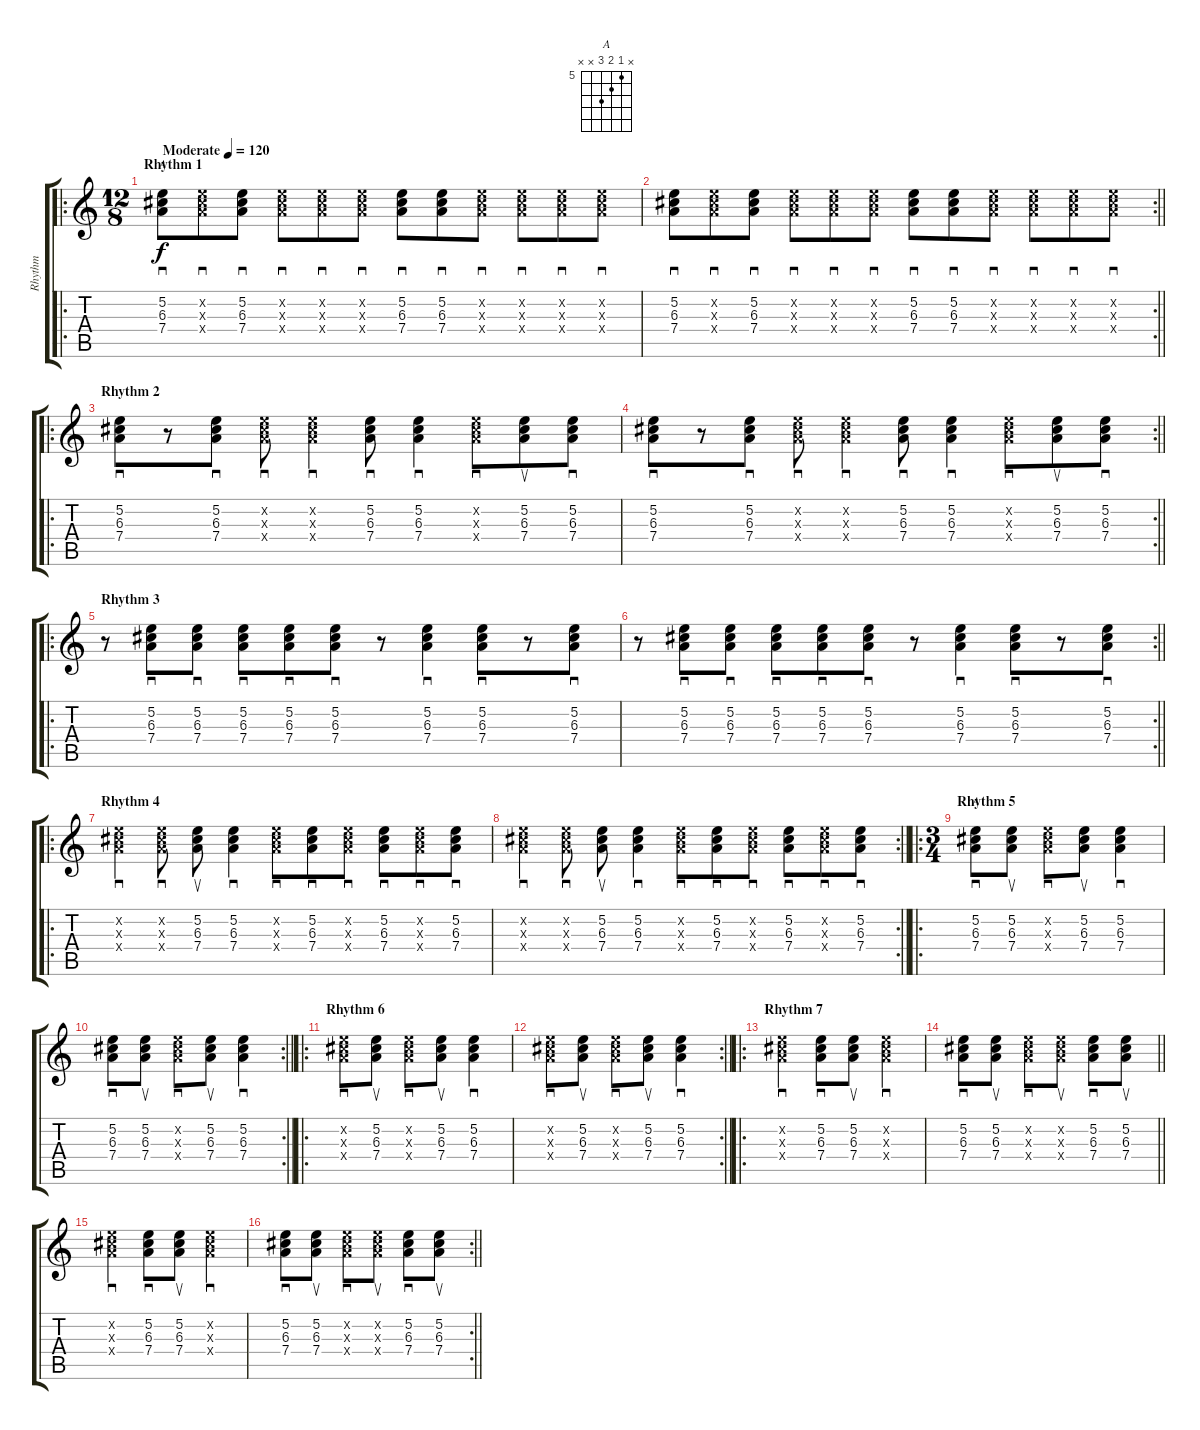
\track ("Rhythm" "Rhythm") {instrument acousticguitarsteel}
\staff {score tabs}
\tuning (E4 B3 G3 D3 A2 E2) {hide}
\chord ("A" 0 2 2 2 0 0)
\chord ("A" x 5 6 7 x x) {firstfret 5}
\ro
\ts (12 8)
\section ("" "Rhythm 1")
\tempo (120 "Moderate")
\clef g2
\ks c
(5.2 6.3 7.4).8{sd ch "A" dy f instrument acousticguitarsteel} (5.2{x} 6.3{x} 7.4{x}).8{sd} (5.2 6.3 7.4).8{sd} (5.2{x} 6.3{x} 7.4{x}).8{sd} (5.2{x} 6.3{x} 7.4{x}).8{sd} (5.2{x} 6.3{x} 7.4{x}).8{sd} (5.2 6.3 7.4).8{sd} (5.2 6.3 7.4).8{sd} (5.2{x} 6.3{x} 7.4{x}).8{sd} (5.2{x} 6.3{x} 7.4{x}).8{sd} (5.2{x} 6.3{x} 7.4{x}).8{sd} (5.2{x} 6.3{x} 7.4{x}).8{sd} |
\rc 2
\barLineRight lightlight
(5.2 6.3 7.4).8{sd} (5.2{x} 6.3{x} 7.4{x}).8{sd} (5.2 6.3 7.4).8{sd} (5.2{x} 6.3{x} 7.4{x}).8{sd} (5.2{x} 6.3{x} 7.4{x}).8{sd} (5.2{x} 6.3{x} 7.4{x}).8{sd} (5.2 6.3 7.4).8{sd} (5.2 6.3 7.4).8{sd} (5.2{x} 6.3{x} 7.4{x}).8{sd} (5.2{x} 6.3{x} 7.4{x}).8{sd} (5.2{x} 6.3{x} 7.4{x}).8{sd} (5.2{x} 6.3{x} 7.4{x}).8{sd} |
\ro
\section ("" "Rhythm 2")
(5.2 6.3 7.4).8{sd} r.8 (5.2 6.3 7.4).8{sd} (5.2{x} 6.3{x} 7.4{x}).8{sd} (5.2{x} 6.3{x} 7.4{x}).4{sd} (5.2 6.3 7.4).8{sd} (5.2 6.3 7.4).4{sd} (5.2{x} 6.3{x} 7.4{x}).8{sd} (5.2 6.3 7.4).8{su} (5.2 6.3 7.4).8{sd} |
\rc 2
\barLineRight lightlight
(5.2 6.3 7.4).8{sd} r.8 (5.2 6.3 7.4).8{sd} (5.2{x} 6.3{x} 7.4{x}).8{sd} (5.2{x} 6.3{x} 7.4{x}).4{sd} (5.2 6.3 7.4).8{sd} (5.2 6.3 7.4).4{sd} (5.2{x} 6.3{x} 7.4{x}).8{sd} (5.2 6.3 7.4).8{su} (5.2 6.3 7.4).8{sd} |
\ro
\section ("" "Rhythm 3")
r.8 (5.2 6.3 7.4).8{sd} (5.2 6.3 7.4).8{sd} (5.2 6.3 7.4).8{sd} (5.2 6.3 7.4).8{sd} (5.2 6.3 7.4).8{sd} r.8 (5.2 6.3 7.4).4{sd} (5.2 6.3 7.4).8{sd} r.8 (5.2 6.3 7.4).8{sd} |
\rc 2
\barLineRight lightlight
r.8 (5.2 6.3 7.4).8{sd} (5.2 6.3 7.4).8{sd} (5.2 6.3 7.4).8{sd} (5.2 6.3 7.4).8{sd} (5.2 6.3 7.4).8{sd} r.8 (5.2 6.3 7.4).4{sd} (5.2 6.3 7.4).8{sd} r.8 (5.2 6.3 7.4).8{sd} |
\ro
\section ("" "Rhythm 4")
(5.2{x} 6.3{x} 7.4{x}).4{sd} (5.2{x} 6.3{x} 7.4{x}).8{sd} (5.2 6.3 7.4).8{su} (5.2 6.3 7.4).4{sd} (5.2{x} 6.3{x} 7.4{x}).8{sd} (5.2 6.3 7.4).8{sd} (5.2{x} 6.3{x} 7.4{x}).8{sd} (5.2 6.3 7.4).8{sd} (5.2{x} 6.3{x} 7.4{x}).8{sd} (5.2 6.3 7.4).8{sd} |
\rc 2
\barLineRight lightlight
(5.2{x} 6.3{x} 7.4{x}).4{sd} (5.2{x} 6.3{x} 7.4{x}).8{sd} (5.2 6.3 7.4).8{su} (5.2 6.3 7.4).4{sd} (5.2{x} 6.3{x} 7.4{x}).8{sd} (5.2 6.3 7.4).8{sd} (5.2{x} 6.3{x} 7.4{x}).8{sd} (5.2 6.3 7.4).8{sd} (5.2{x} 6.3{x} 7.4{x}).8{sd} (5.2 6.3 7.4).8{sd} |
\ro
\ts (3 4)
\section ("" "Rhythm 5")
(5.2 6.3 7.4).8{sd ch "A"} (5.2 6.3 7.4).8{su} (5.2{x} 6.3{x} 7.4{x}).8{sd} (5.2 6.3 7.4).8{su} (5.2 6.3 7.4).4{sd} |
\rc 2
\barLineRight lightlight
(5.2 6.3 7.4).8{sd} (5.2 6.3 7.4).8{su} (5.2{x} 6.3{x} 7.4{x}).8{sd} (5.2 6.3 7.4).8{su} (5.2 6.3 7.4).4{sd} |
\ro
\section ("" "Rhythm 6")
(5.2{x} 6.3{x} 7.4{x}).8{sd} (5.2 6.3 7.4).8{su} (5.2{x} 6.3{x} 7.4{x}).8{sd} (5.2 6.3 7.4).8{su} (5.2 6.3 7.4).4{sd} |
\rc 2
\barLineRight lightlight
(5.2{x} 6.3{x} 7.4{x}).8{sd} (5.2 6.3 7.4).8{su} (5.2{x} 6.3{x} 7.4{x}).8{sd} (5.2 6.3 7.4).8{su} (5.2 6.3 7.4).4{sd} |
\ro
\section ("" "Rhythm 7")
(5.2{x} 6.3{x} 7.4{x}).4{sd} (5.2 6.3 7.4).8{sd} (5.2 6.3 7.4).8{su} (5.2{x} 6.3{x} 7.4{x}).4{sd} |
\barLineRight lightlight
(5.2 6.3 7.4).8{sd} (5.2 6.3 7.4).8{su} (5.2{x} 6.3{x} 7.4{x}).8{sd} (5.2{x} 6.3{x} 7.4{x}).8{su} (5.2 6.3 7.4).8{sd} (5.2 6.3 7.4).8{su} |
\section ("" "")
(5.2{x} 6.3{x} 7.4{x}).4{sd} (5.2 6.3 7.4).8{sd} (5.2 6.3 7.4).8{su} (5.2{x} 6.3{x} 7.4{x}).4{sd} |
\rc 2
\barLineRight lightlight
(5.2 6.3 7.4).8{sd} (5.2 6.3 7.4).8{su} (5.2{x} 6.3{x} 7.4{x}).8{sd} (5.2{x} 6.3{x} 7.4{x}).8{su} (5.2 6.3 7.4).8{sd} (5.2 6.3 7.4).8{su}
